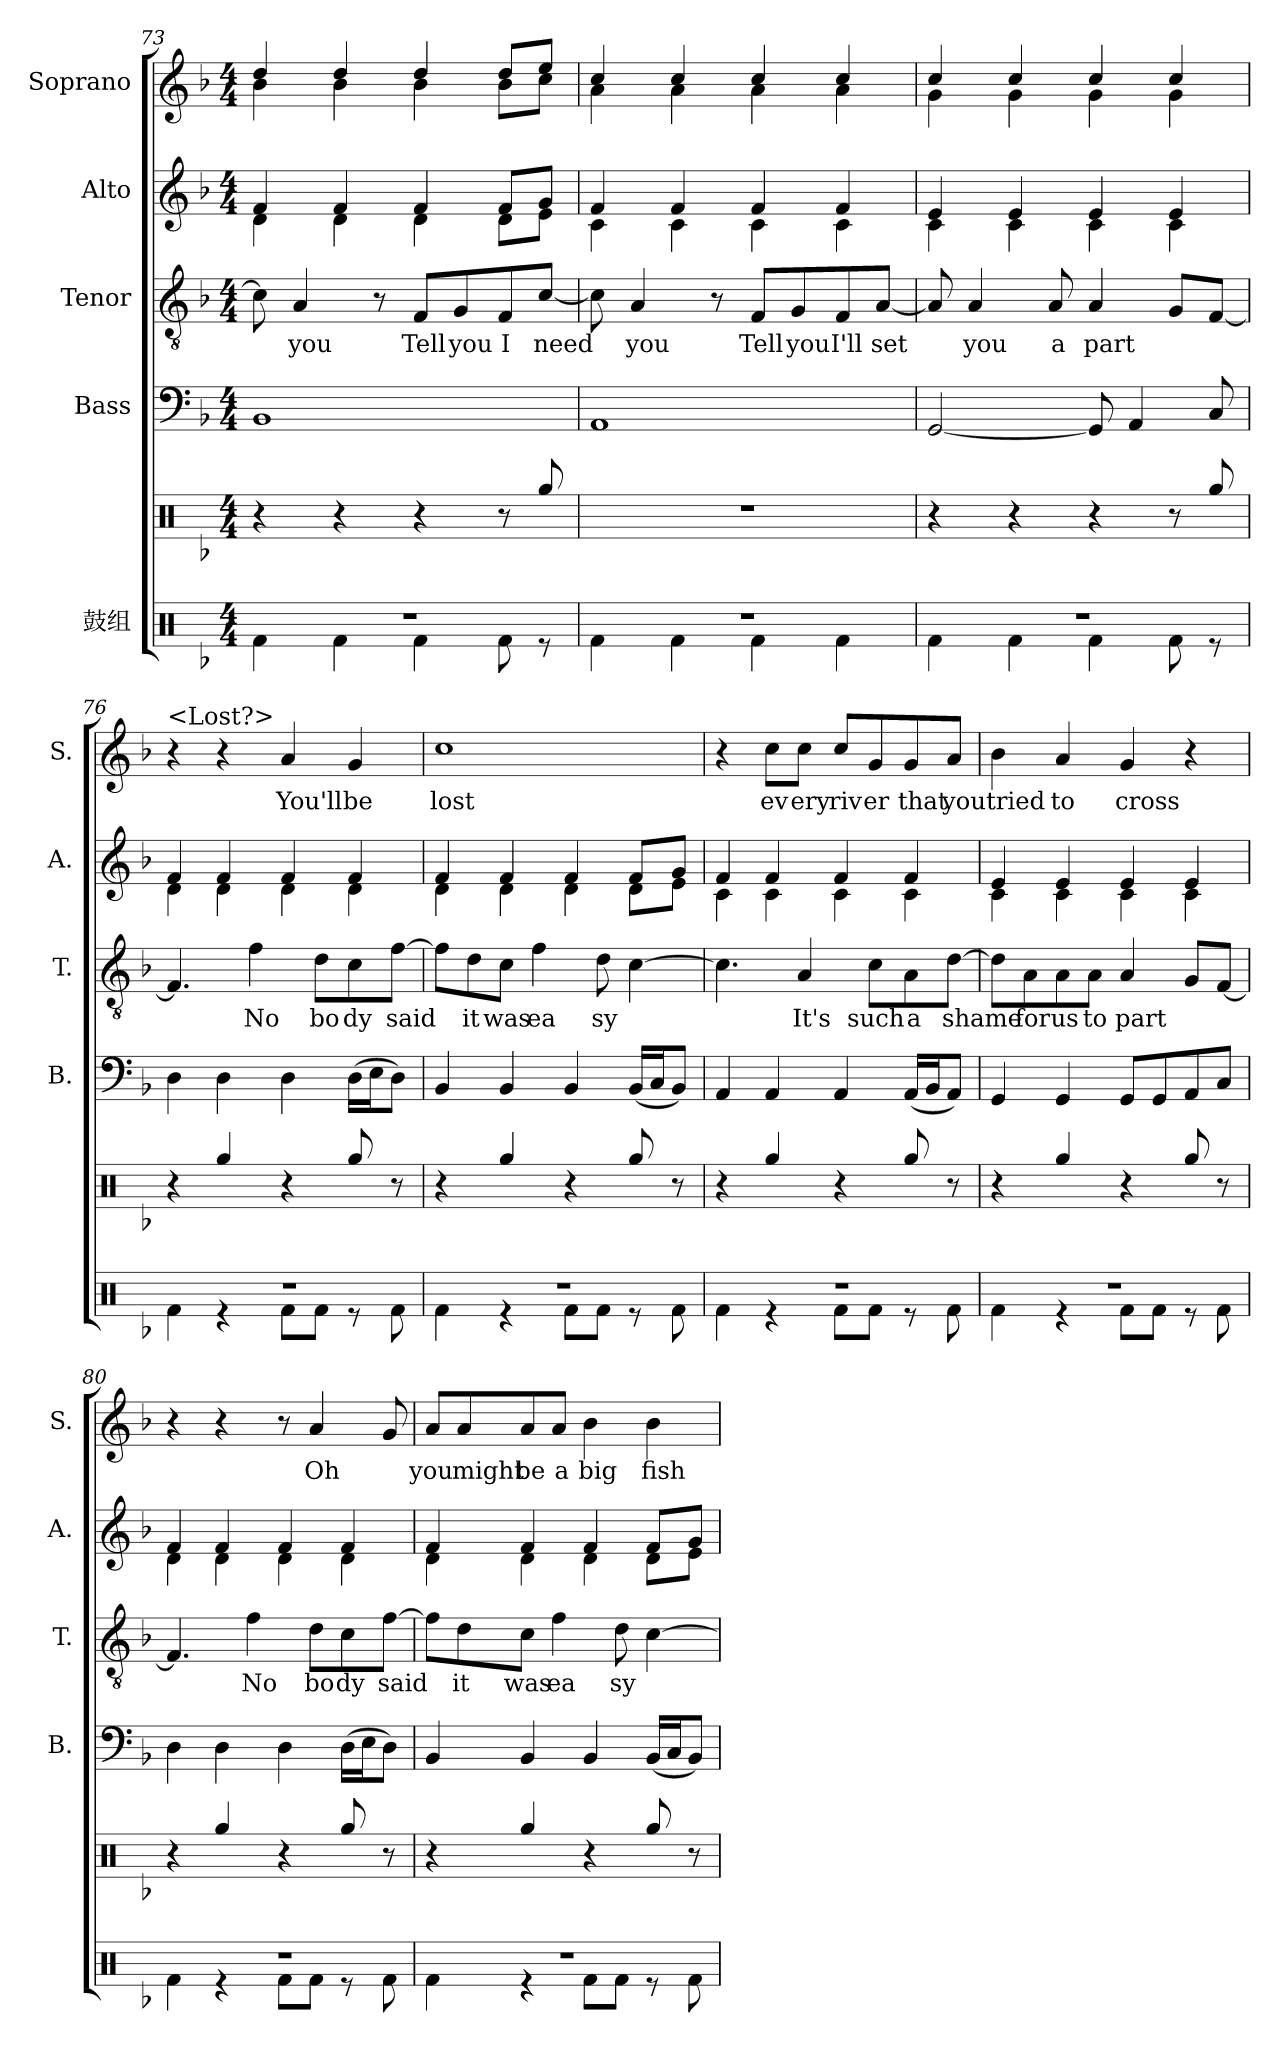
**kern	**kern	**kern	**kern	**text	**kern	**kern	**text
*part5	*part5	*part4	*part3	*part3	*part2	*part1	*part1
*staff6	*staff5	*staff4	*staff3	*staff3	*staff2	*staff1	*staff1
*I"鼓组	*	*I"Bass	*I"Tenor	*	*I"Alto	*I"Soprano	*
*	*	*I'B.	*I'T.	*	*I'A.	*I'S.	*
*clefX	*clefX	*clefF4	*clefGv2	*	*clefG2	*clefG2	*
*k[b-]	*k[b-]	*k[b-]	*k[b-]	*	*k[b-]	*k[b-]	*
*M4/4	*M4/4	*M4/4	*M4/4	*	*M4/4	*M4/4	*
=73	=73	=73	=73	=73	=73	=73	=73
*^	*	*	*	*	*^	*^	*
1r	4Rf\	4r	1BB-	8c\]	.	4f/	4d\	4dd/	4b-\	.
.	.	.	.	4A/	you	.	.	.	.	.
.	4Rf\	4r	.	.	.	4f/	4d\	4dd/	4b-\	.
.	.	.	.	8r	.	.	.	.	.	.
.	4Rf\	4r	.	8F/L	Tell	4f/	4d\	4dd/	4b-\	.
.	.	.	.	8G/	you	.	.	.	.	.
.	8Rf\	8r	.	8F/	I	8f/L	8d\L	8dd/L	8b-\L	.
.	8r	8Rgg/	.	[8c/J	need	8g/J	8e\J	8ee/J	8cc\J	.
=74	=74	=74	=74	=74	=74	=74	=74	=74	=74	=74
1r	4Rf\	1r	1AA	8c\]	.	4f/	4c\	4cc/	4a\	.
.	.	.	.	4A/	you	.	.	.	.	.
.	4Rf\	.	.	.	.	4f/	4c\	4cc/	4a\	.
.	.	.	.	8r	.	.	.	.	.	.
.	4Rf\	.	.	8F/L	Tell	4f/	4c\	4cc/	4a\	.
.	.	.	.	8G/	you	.	.	.	.	.
.	4Rf\	.	.	8F/	I'll	4f/	4c\	4cc/	4a\	.
.	.	.	.	[8A/J	set	.	.	.	.	.
!!LO:LB:g=z	!!
=75	=75	=75	=75	=75	=75	=75	=75	=75	=75	=75
1r	4Rf\	4r	[2GG/	8A/]	.	4e/	4c\	4cc/	4g\	.
.	.	.	.	4A/	you	.	.	.	.	.
.	4Rf\	4r	.	.	.	4e/	4c\	4cc/	4g\	.
.	.	.	.	8A/	a	.	.	.	.	.
.	4Rf\	4r	8GG/]	4A/	part	4e/	4c\	4cc/	4g\	.
.	.	.	4AA/	.	.	.	.	.	.	.
.	8Rf\	8r	.	8G/L	.	4e/	4c\	4cc/	4g\	.
.	8r	8Rgg/	8C/	[8F/J	.	.	.	.	.	.
*	*	*	*	*	*	*	*	*v	*v	*
=76	=76	=76	=76	=76	=76	=76	=76	=76	=76
!	!	!	!	!	!	!	!	!LO:TX:a:t=<Lost?>	!
1r	4Rf\	4r	4D\	4.F/]	.	4f/	4d\	4r	.
.	4r	4Rgg/	4D\	.	.	4f/	4d\	4r	.
.	.	.	.	4f\	No	.	.	.	.
.	8Rf\L	4r	4D\	.	.	4f/	4d\	4a/	You'll
.	8Rf\J	.	.	8d\L	bo	.	.	.	.
.	8r	8Rgg/	(16D\LL	8c\	dy	4f/	4d\	4g/	be
.	.	.	16E\J	.	.	.	.	.	.
.	8Rf\	8r	8D\J)	[8f\J	said	.	.	.	.
=77	=77	=77	=77	=77	=77	=77	=77	=77	=77
1r	4Rf\	4r	4BB-/	8f\L]	.	4f/	4d\	1cc	lost
.	.	.	.	8d\	it	.	.	.	.
.	4r	4Rgg/	4BB-/	8c\J	was	4f/	4d\	.	.
.	.	.	.	4f\	ea	.	.	.	.
.	8Rf\L	4r	4BB-/	.	.	4f/	4d\	.	.
.	8Rf\J	.	.	8d\	sy	.	.	.	.
.	8r	8Rgg/	(16BB-/LL	[4c\	.	8f/L	8d\L	.	.
.	.	.	16C/J	.	.	.	.	.	.
.	8Rf\	8r	8BB-/J)	.	.	8g/J	8e\J	.	.
!!LO:PB:g=z
=78	=78	=78	=78	=78	=78	=78	=78	=78	=78
1r	4Rf\	4r	4AA/	4.c\]	.	4f/	4c\	4r	.
.	4r	4Rgg/	4AA/	.	.	4f/	4c\	8cc\L	ev
.	.	.	.	4A/	It's	.	.	8cc\J	ery
.	8Rf\L	4r	4AA/	.	.	4f/	4c\	8cc/L	riv
.	8Rf\J	.	.	8c\L	such	.	.	8g/	er
.	8r	8Rgg/	(16AA/LL	8A\	a	4f/	4c\	8g/	that
.	.	.	16BB-/J	.	.	.	.	.	.
.	8Rf\	8r	8AA/J)	[8d\J	shame	.	.	8a/J	you
=79	=79	=79	=79	=79	=79	=79	=79	=79	=79
1r	4Rf\	4r	4GG/	8d\L]	.	4e/	4c\	4b-\	tried
.	.	.	.	8A\	for	.	.	.	.
.	4r	4Rgg/	4GG/	8A\	us	4e/	4c\	4a/	to
.	.	.	.	8A\J	to	.	.	.	.
.	8Rf\L	4r	8GG/L	4A/	part	4e/	4c\	4g/	cross
.	8Rf\J	.	8GG/	.	.	.	.	.	.
.	8r	8Rgg/	8AA/	8G/L	.	4e/	4c\	4r	.
.	8Rf\	8r	8C/J	[8F/J	.	.	.	.	.
=80	=80	=80	=80	=80	=80	=80	=80	=80	=80
1r	4Rf\	4r	4D\	4.F/]	.	4f/	4d\	4r	.
.	4r	4Rgg/	4D\	.	.	4f/	4d\	4r	.
.	.	.	.	4f\	No	.	.	.	.
.	8Rf\L	4r	4D\	.	.	4f/	4d\	8r	.
.	8Rf\J	.	.	8d\L	bo	.	.	4a/	Oh
.	8r	8Rgg/	(16D\LL	8c\	dy	4f/	4d\	.	.
.	.	.	16E\J	.	.	.	.	.	.
.	8Rf\	8r	8D\J)	[8f\J	said	.	.	8g/	.
!!LO:LB:g=z
=81	=81	=81	=81	=81	=81	=81	=81	=81	=81
1r	4Rf\	4r	4BB-/	8f\L]	.	4f/	4d\	8a/L	you
.	.	.	.	8d\	it	.	.	8a/	might
.	4r	4Rgg/	4BB-/	8c\J	was	4f/	4d\	8a/	be
.	.	.	.	4f\	ea	.	.	8a/J	a
.	8Rf\L	4r	4BB-/	.	.	4f/	4d\	4b-\	big
.	8Rf\J	.	.	8d\	sy	.	.	.	.
.	8r	8Rgg/	(16BB-/LL	[4c\	.	8f/L	8d\L	4b-\	fish
.	.	.	16C/J	.	.	.	.	.	.
.	8Rf\	8r	8BB-/J)	.	.	8g/J	8e\J	.	.
*v	*v	*	*	*	*	*v	*v	*	*
=	=	=	=	=	=	=	=
*-	*-	*-	*-	*-	*-	*-	*-
